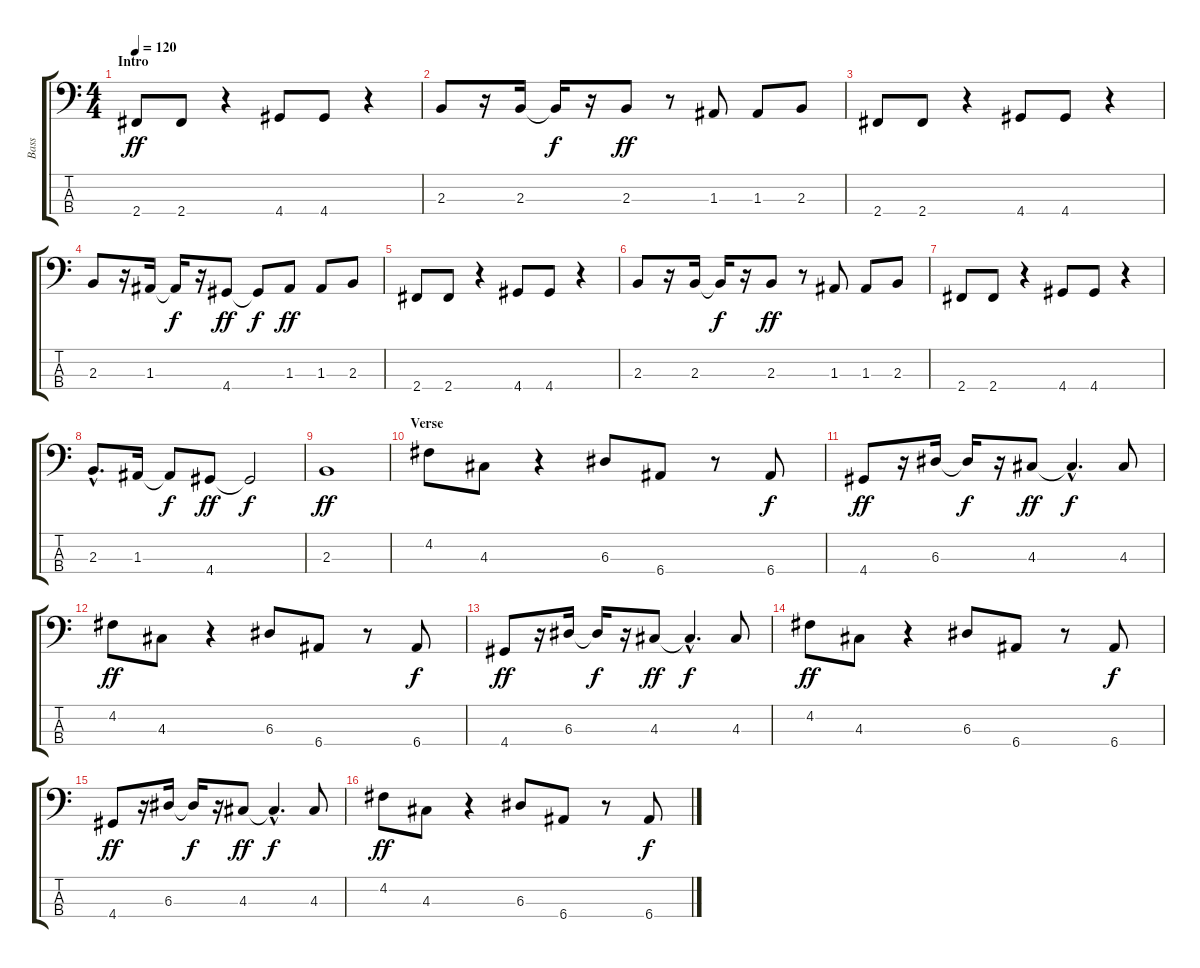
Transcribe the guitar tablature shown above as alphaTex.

\track ("Bass" "Bass") {instrument electricbassfinger}
\staff {score tabs}
\tuning (G2 D2 A1 E1) {hide}
\ts (4 4)
\section ("" "Intro")
\tempo 120
\clef f4
\ks c
2.4.8{dy ff instrument electricbassfinger} 2.4.8 r.4 4.4.8 4.4.8 r.4 |
2.3.8 r.16 2.3.16 2.3{t}.16{dy f} r.16 2.3.8{dy ff} r.8 1.3.8 1.3.8 2.3.8 |
2.4.8 2.4.8 r.4 4.4.8 4.4.8 r.4 |
2.3.8 r.16 1.3.16 1.3{t}.16{dy f} r.16 4.4.8{dy ff} 4.4{t}.8{dy f} 1.3.8{dy ff} 1.3.8 2.3.8 |
2.4.8 2.4.8 r.4 4.4.8 4.4.8 r.4 |
2.3.8 r.16 2.3.16 2.3{t}.16{dy f} r.16 2.3.8{dy ff} r.8 1.3.8 1.3.8 2.3.8 |
2.4.8 2.4.8 r.4 4.4.8 4.4.8 r.4 |
2.3{hac}.8{d} 1.3.16 1.3{t}.8{dy f} 4.4.8{dy ff} 4.4{t}.2{dy f} |
2.3.1{dy ff} |
\section ("" "Verse")
4.2.8 4.3.8 r.4 6.3.8 6.4.8 r.8 6.4.8{dy f} |
4.4.8{dy ff} r.16 6.3.16 6.3{t}.16{dy f} r.16 4.3.8{dy ff} 4.3{hac t}.4{d dy f} 4.3.8 |
4.2.8{dy ff} 4.3.8 r.4 6.3.8 6.4.8 r.8 6.4.8{dy f} |
4.4.8{dy ff} r.16 6.3.16 6.3{t}.16{dy f} r.16 4.3.8{dy ff} 4.3{hac t}.4{d dy f} 4.3.8 |
4.2.8{dy ff} 4.3.8 r.4 6.3.8 6.4.8 r.8 6.4.8{dy f} |
4.4.8{dy ff} r.16 6.3.16 6.3{t}.16{dy f} r.16 4.3.8{dy ff} 4.3{hac t}.4{d dy f} 4.3.8 |
4.2.8{dy ff} 4.3.8 r.4 6.3.8 6.4.8 r.8 6.4.8{dy f}
